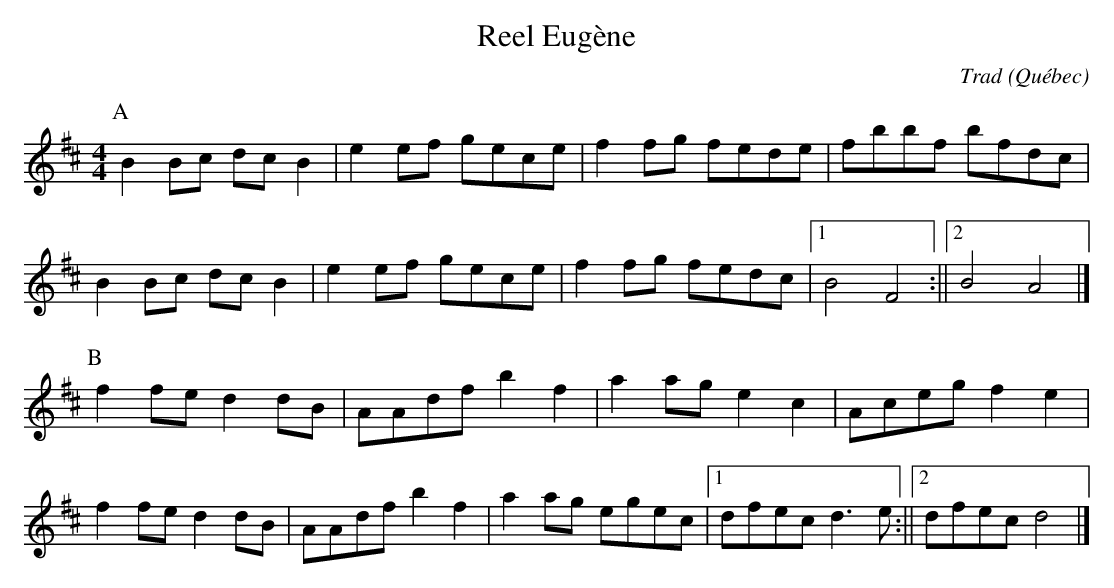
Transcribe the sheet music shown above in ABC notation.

X:1
T:Reel Eugène
C:Trad
O:Québec
M:4/4
L:1/8
K:Bmin
P:A
B2Bc dcB2 | e2ef gece | f2fg fede | fbbf bfdc |
B2Bc dcB2 | e2ef gece | f2fg fedc |1 B4 F4 :||2 B4 A4 |]
P:B
f2fe d2dB | AAdf b2f2 | a2ag e2c2 | Aceg f2e2 |
f2fe d2dB | AAdf b2f2 | a2ag egec |1 dfec d3e :||2 dfec d4 |]
